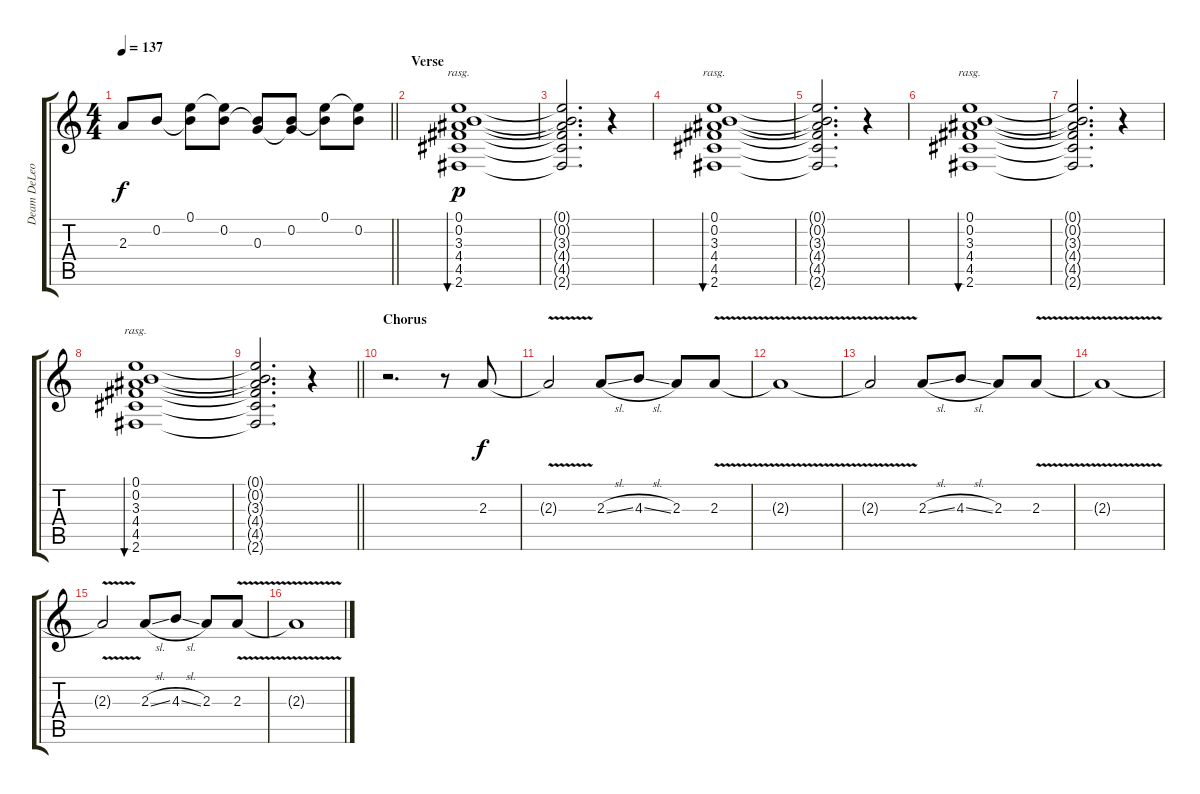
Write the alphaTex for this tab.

\track ("Deam DeLeo 3rd Guitar" "Deam DeLeo") {instrument overdrivenguitar}
\staff {score tabs}
\tuning (E4 B3 G3 D3 A2 E2) {hide}
\ts (4 4)
\tempo 137
\clef g2
\barLineRight lightlight
\ks c
2.3{t}.8{dy f} 0.2.8 (0.1 0.2{t}).8 (0.1{t} 0.2).8 (0.2{t} 0.3).8 (0.2 0.3{t}).8 (0.1 0.2{t}).8 (0.1{t} 0.2).8 |
\section ("" "Verse")
(0.1 0.2 3.3 4.4 4.5 2.6).1{bu 480 rasg ii dy p} |
(0.1{t} 0.2{t} 3.3{t} 4.4{t} 4.5{t} 2.6{t}).2{d} r.4 |
(0.1 0.2 3.3 4.4 4.5 2.6).1{bu 480 rasg ii} |
(0.1{t} 0.2{t} 3.3{t} 4.4{t} 4.5{t} 2.6{t}).2{d} r.4 |
(0.1 0.2 3.3 4.4 4.5 2.6).1{bu 480 rasg ii} |
(0.1{t} 0.2{t} 3.3{t} 4.4{t} 4.5{t} 2.6{t}).2{d} r.4 |
(0.1 0.2 3.3 4.4 4.5 2.6).1{bu 480 rasg ii} |
\barLineRight lightlight
(0.1{t} 0.2{t} 3.3{t} 4.4{t} 4.5{t} 2.6{t}).2{d} r.4 |
\section ("" "Chorus")
r.2{d} r.8 2.3.8{dy f} |
2.3{v t}.2 2.3{sl}.8 4.3{sl}.8 2.3.8 2.3{v}.8 |
2.3{t}.1 |
2.3{v t}.2 2.3{sl}.8 4.3{sl}.8 2.3.8 2.3{v}.8 |
2.3{t}.1 |
2.3{v t}.2 2.3{sl}.8 4.3{sl}.8 2.3.8 2.3{v}.8 |
2.3{t}.1
